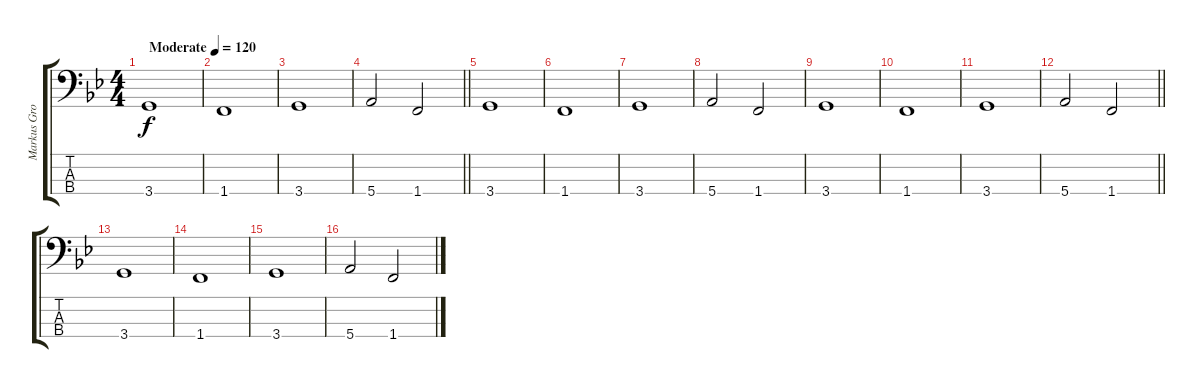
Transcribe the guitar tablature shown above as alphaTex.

\track ("Markus Grosskopf" "Markus Gro") {instrument electricbassfinger}
\staff {score tabs}
\tuning (G2 D2 A1 E1) {hide}
\ts (4 4)
\tempo (120 "Moderate")
\clef f4
\ks gminor
3.4.1{dy f instrument electricbassfinger} |
1.4.1 |
3.4.1 |
\barLineRight lightlight
5.4.2 1.4.2 |
3.4.1 |
1.4.1 |
3.4.1 |
5.4.2 1.4.2 |
3.4.1 |
1.4.1 |
3.4.1 |
\barLineRight lightlight
5.4.2 1.4.2 |
3.4.1 |
1.4.1 |
3.4.1 |
5.4.2 1.4.2
